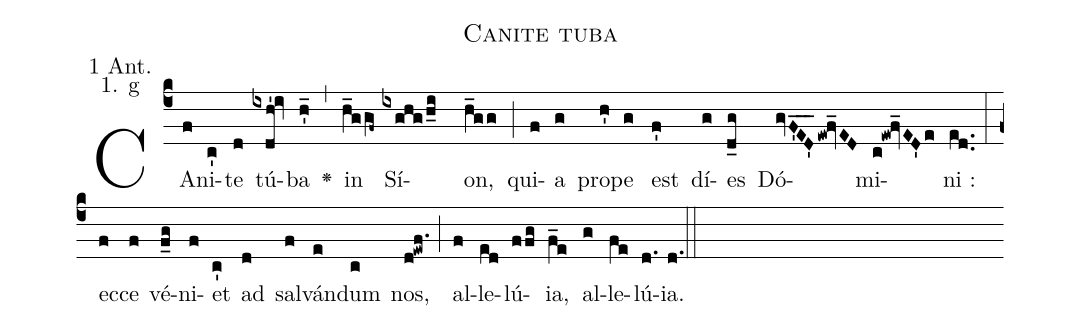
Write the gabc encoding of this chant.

name: Canite tuba;
office-part: 1 Antiphon;
mode: 1g;
annotation: 1 Ant.;
annotation: 1. g;
def-m1:}{\greseteolcustos{manual}{;
def-m2:\ifx\breakbeforeEuouae\undefined\else;
def-m3:\fi}	\ifx\noeuouae\undefined\def\noeuouae{F}\fi	\if\noeuouae F{;
def-m4:}\fi;
%%
% The syntax in this part is called gabc. Please refer to http://home.gna.org/gregorio/gabc/#basis

(c4)CA(f)ni(c')te(d) tú(ixdh'!iv)ba(h'_) <v>\greheightstar</v>(,)
in(h_ggf~) Sí(ixghg/h_i )on,(h_gg) (;)
qui(f)a(g) pro(h')pe(g) est(f') dí(g)es(d_g) Dó(gvF'_E_D'_ew!fv_ED)mi(c!ew!fv_ED'e)ni :(ed..) (:)
ec(f)ce(f) vé(f_g)ni(f)et(c') ad(d) sal(f)ván(e)dum(c) nos,(d!ewf.) (;)
al(f)le(ed)lú(ffg)ia,(f_e) al(g)le(fe)lú(d.[em1])ia.(d.) (::[em2]z[em3])

E(h) u(h) o(g) u(f) a(gh) e.(g.) (::[em4])
